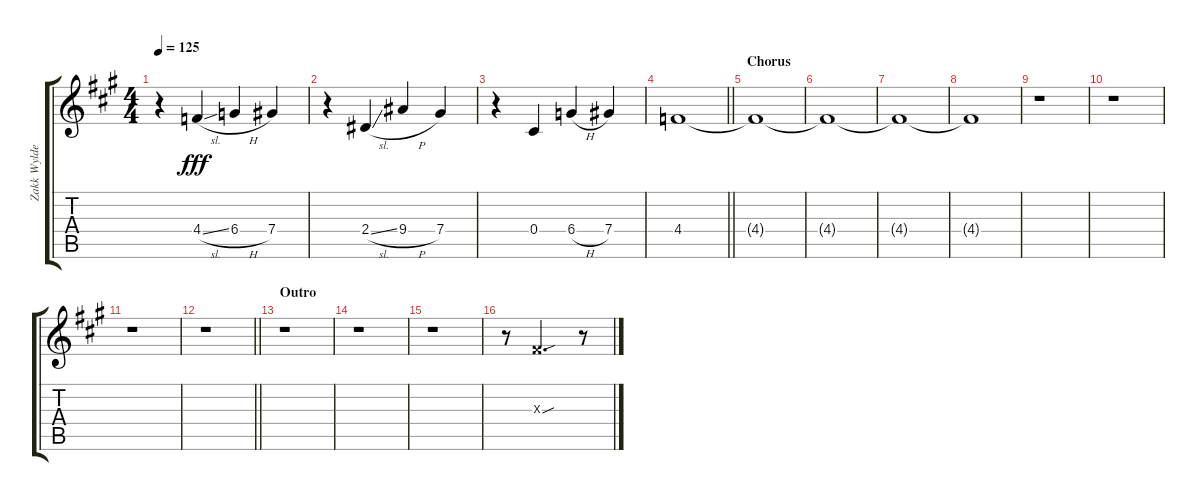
\track ("Zakk Wylde - Lead Guitar II" "Zakk Wylde") {instrument distortionguitar}
\staff {score tabs}
\tuning (Eb4 Bb3 Gb3 Db3 Ab2 Eb2) {hide}
\ts (4 4)
\tempo 125
\clef g2
\ks a
r.4{dy fff} 4.4{sl}.4 6.4{h}.4 7.4.4 |
r.4 2.4{sl}.4 9.4{h}.4 7.4.4 |
r.4 0.4.4 6.4{h}.4 7.4.4 |
\barLineRight lightlight
4.4.1 |
\section ("" "Chorus")
4.4{t}.1 |
4.4{t}.1 |
4.4{t}.1 |
4.4{t}.1 |
r.1 |
r.1 |
r.1 |
\barLineRight lightlight
r.1 |
\section ("" "Outro")
r.1 |
r.1 |
r.1 |
r.8 0.3{sou x}.2{d} r.8
